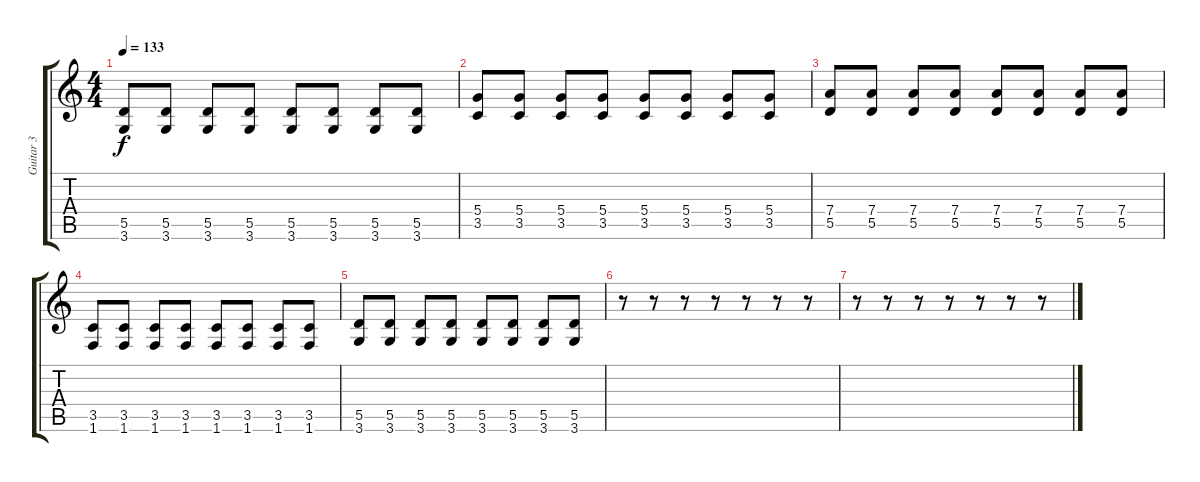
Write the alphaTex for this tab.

\track ("Guitar 3" "Guitar 3") {instrument distortionguitar}
\staff {score tabs}
\tuning (E4 B3 G3 D3 A2 E2) {hide}
\ts (4 4)
\tempo 133
\clef g2
\ks c
(5.5 3.6).8{dy f} (5.5 3.6).8 (5.5 3.6).8 (5.5 3.6).8 (5.5 3.6).8 (5.5 3.6).8 (5.5 3.6).8 (5.5 3.6).8 |
(5.4 3.5).8 (5.4 3.5).8 (5.4 3.5).8 (5.4 3.5).8 (5.4 3.5).8 (5.4 3.5).8 (5.4 3.5).8 (5.4 3.5).8 |
(7.4 5.5).8 (7.4 5.5).8 (7.4 5.5).8 (7.4 5.5).8 (7.4 5.5).8 (7.4 5.5).8 (7.4 5.5).8 (7.4 5.5).8 |
(3.5 1.6).8 (3.5 1.6).8 (3.5 1.6).8 (3.5 1.6).8 (3.5 1.6).8 (3.5 1.6).8 (3.5 1.6).8 (3.5 1.6).8 |
(5.5 3.6).8 (5.5 3.6).8 (5.5 3.6).8 (5.5 3.6).8 (5.5 3.6).8 (5.5 3.6).8 (5.5 3.6).8 (5.5 3.6).8 |
r.8 r.8 r.8 r.8 r.8 r.8 r.8 |
r.8 r.8 r.8 r.8 r.8 r.8 r.8
